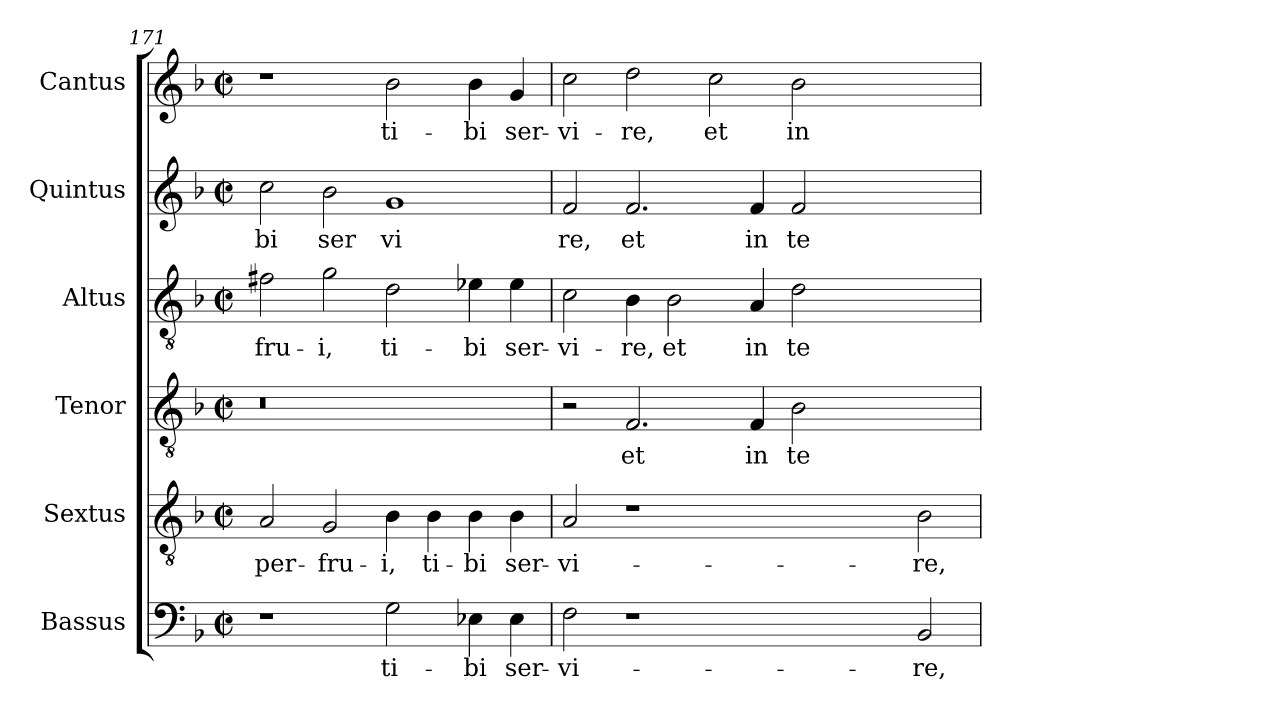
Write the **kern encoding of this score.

**kern	**text	**kern	**text	**kern	**text	**kern	**text	**kern	**text	**kern	**text
*part6	*part6	*part5	*part5	*part4	*part4	*part3	*part3	*part2	*part2	*part1	*part1
*staff6	*staff6	*staff5	*staff5	*staff4	*staff4	*staff3	*staff3	*staff2	*staff2	*staff1	*staff1
*I"Bassus	*	*I"Sextus	*	*I"Tenor	*	*I"Altus	*	*I"Quintus	*	*I"Cantus	*
*clefF4	*	*clefGv2	*	*clefGv2	*	*clefGv2	*	*clefG2	*	*clefG2	*
*k[b-]	*	*k[b-]	*	*k[b-]	*	*k[b-]	*	*k[b-]	*	*k[b-]	*
*F:	*	*F:	*	*F:	*	*F:	*	*F:	*	*F:	*
*M2/2	*	*M2/2	*	*M2/2	*	*M2/2	*	*M2/2	*	*M2/2	*
*met(c|)	*	*met(c|)	*	*met(c|)	*	*met(c|)	*	*met(c|)	*	*met(c|)	*
=171	=171	=171	=171	=171	=171	=171	=171	=171	=171	=171	=171
!	!	!	!LO:LY:b:cj	!	!	!	!LO:LY:b:cj	!	!LO:LY:b:cj	!	!
1r	.	2A/	per-	0r	.	2f#X\	-fru-	2cc\	bi	1r	.
!	!	!	!LO:LY:b:cj	!	!	!	!LO:LY:b:cj	!	!LO:LY:b:cj	!	!
.	.	2G/	-fru-	.	.	2g\	-i,	2b-\	ser	.	.
!	!LO:LY:b:cj	!	!LO:LY:b:cj	!	!	!	!LO:LY:b:cj	!	!LO:LY:b:cj	!	!LO:LY:b:cj
2G\	ti-	4B-\	-i,	.	.	2d\	ti-	1g	vi	2b-\	ti-
!	!	!	!LO:LY:b:cj	!	!	!	!	!	!	!	!
.	.	4B-\	ti-	.	.	.	.	.	.	.	.
!	!LO:LY:b:cj	!	!LO:LY:b:cj	!	!	!	!LO:LY:b:cj	!	!	!	!LO:LY:b:cj
4E-X\	-bi	4B-\	-bi	.	.	4e-X\	-bi	.	.	4b-\	-bi
!	!LO:LY:b:cj	!	!LO:LY:b:cj	!	!	!	!LO:LY:b:cj	!	!	!	!LO:LY:b:cj
4E-\	ser-	4B-\	ser-	.	.	4e-\	ser-	.	.	4g/	ser-
=172	=172	=172	=172	=172	=172	=172	=172	=172	=172	=172	=172
!	!LO:LY:b:cj	!	!LO:LY:b:cj	!	!	!	!LO:LY:b:cj	!	!LO:LY:b:cj	!	!LO:LY:b:cj
2F\	-vi-	2A/	-vi-	2r	.	2c\	-vi-	2f/	re,	2cc\	-vi-
!LO:N:vis=1	!	!LO:N:vis=1	!	!	!LO:LY:b:cj	!	!LO:LY:b:cj	!	!LO:LY:b:cj	!	!LO:LY:b:cj
0r	.	0r	.	2.F/	et	4B-\	-re,	2.f/	et	2dd\	-re,
!	!	!	!	!	!	!	!LO:LY:b:cj	!	!	!	!
.	.	.	.	.	.	2B-\	et	.	.	.	.
!	!	!	!	!	!	!	!	!	!	!	!LO:LY:b:cj
.	.	.	.	.	.	.	.	.	.	2cc\	et
!	!	!	!	!	!LO:LY:b:cj	!	!LO:LY:b:cj	!	!LO:LY:b:cj	!	!
.	.	.	.	4F/	in	4A/	in	4f/	in	.	.
!	!	!	!	!	!LO:LY:b:cj	!	!LO:LY:b:cj	!	!LO:LY:b:cj	!	!LO:LY:b:cj
.	.	.	.	2B-\	te	2d\	te	2f/	te	2b-\	in
.	.	.	.	1ryy	.	1ryy	.	1ryy	.	1ryy	.
!	!LO:LY:b:cj	!	!LO:LY:b:cj	!	!	!	!	!	!	!	!
2BB-/	-re,	2B-\	-re,	.	.	.	.	.	.	.	.
=	=	=	=	=	=	=	=	=	=	=	=
*-	*-	*-	*-	*-	*-	*-	*-	*-	*-	*-	*-
